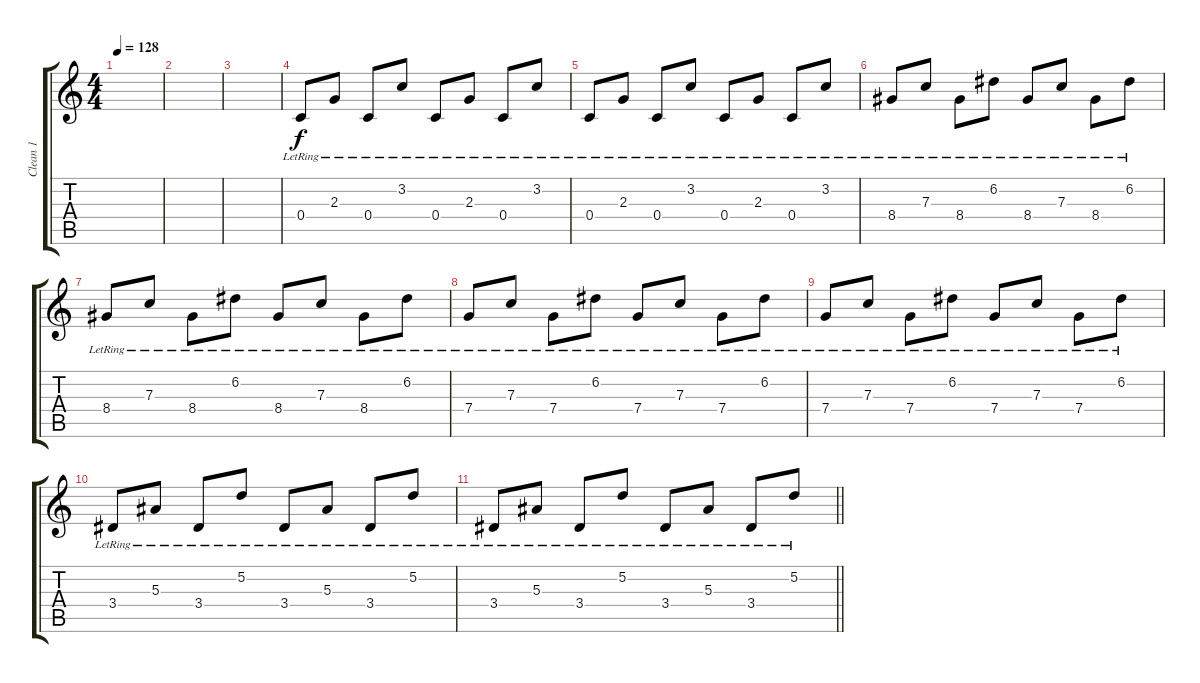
\track ("Clean 1" "Clean 1") {instrument electricguitarjazz}
\staff {score tabs}
\tuning (D4 A3 F3 C3 G2 C2) {hide}
\ts (4 4)
\tempo 128
\clef g2
\ks c
|
|
|
0.4{lr}.8 2.3{lr}.8 0.4{lr}.8 3.2{lr}.8 0.4{lr}.8 2.3{lr}.8 0.4{lr}.8 3.2{lr}.8 |
0.4{lr}.8 2.3{lr}.8 0.4{lr}.8 3.2{lr}.8 0.4{lr}.8 2.3{lr}.8 0.4{lr}.8 3.2{lr}.8 |
8.4{lr}.8 7.3{lr}.8 8.4{lr}.8 6.2{lr}.8 8.4{lr}.8 7.3{lr}.8 8.4{lr}.8 6.2{lr}.8 |
8.4{lr}.8 7.3{lr}.8 8.4{lr}.8 6.2{lr}.8 8.4{lr}.8 7.3{lr}.8 8.4{lr}.8 6.2{lr}.8 |
7.4{lr}.8 7.3{lr}.8 7.4{lr}.8 6.2{lr}.8 7.4{lr}.8 7.3{lr}.8 7.4{lr}.8 6.2{lr}.8 |
7.4{lr}.8 7.3{lr}.8 7.4{lr}.8 6.2{lr}.8 7.4{lr}.8 7.3{lr}.8 7.4{lr}.8 6.2{lr}.8 |
3.4{lr}.8 5.3{lr}.8 3.4{lr}.8 5.2{lr}.8 3.4{lr}.8 5.3{lr}.8 3.4{lr}.8 5.2{lr}.8 |
\barLineRight lightlight
3.4{lr}.8 5.3{lr}.8 3.4{lr}.8 5.2{lr}.8 3.4{lr}.8 5.3{lr}.8 3.4{lr}.8 5.2{lr}.8
